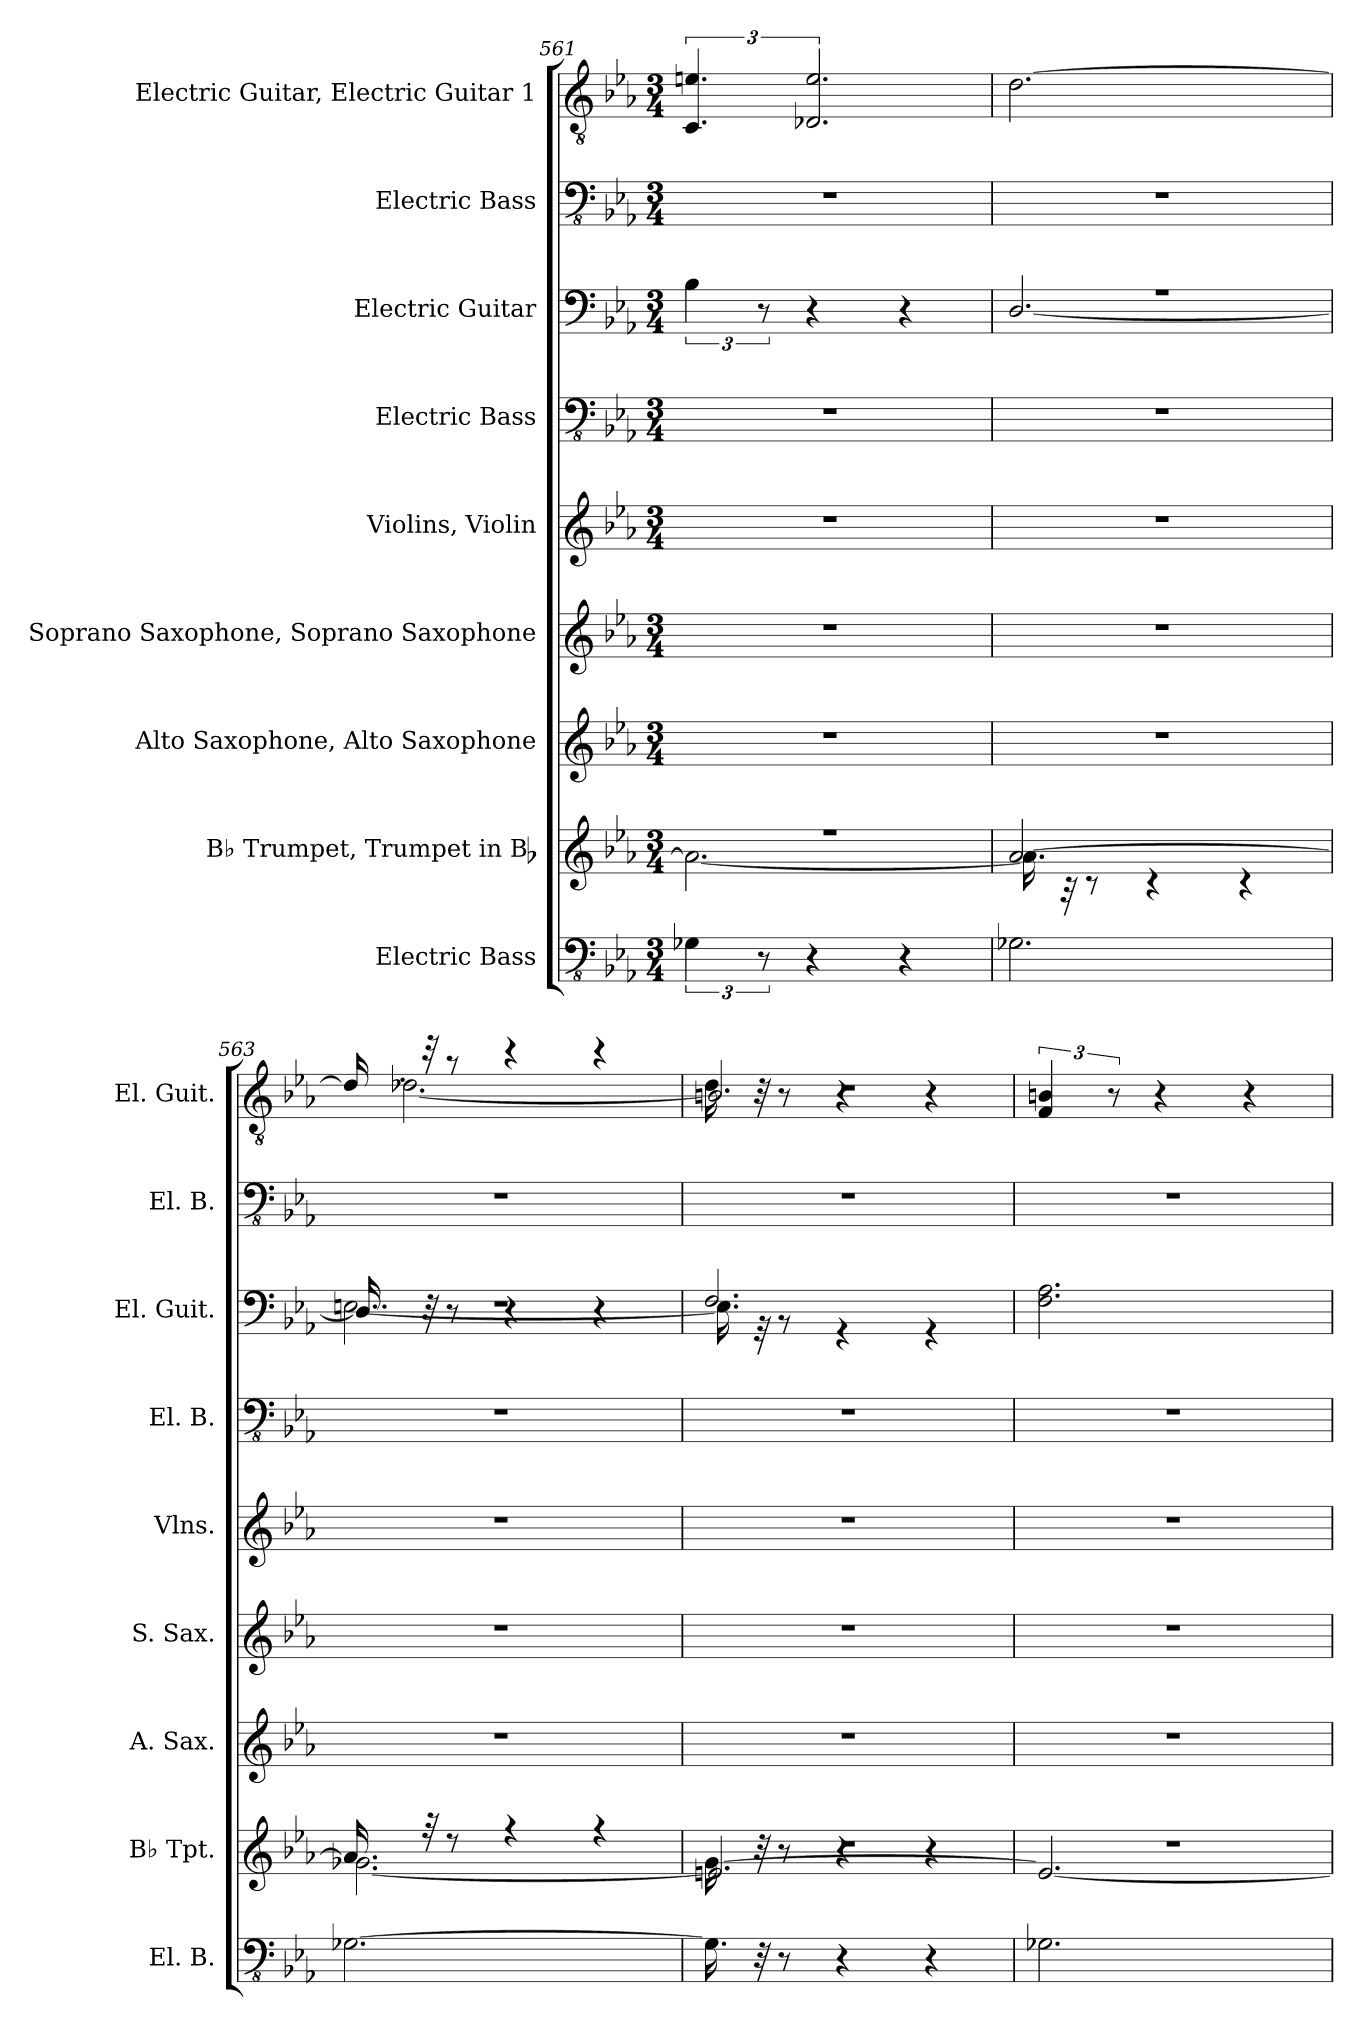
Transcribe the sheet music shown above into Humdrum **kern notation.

**kern	**kern	**kern	**kern	**kern	**kern	**kern	**kern	**kern
*part9	*part8	*part7	*part6	*part5	*part4	*part3	*part2	*part1
*staff9	*staff8	*staff7	*staff6	*staff5	*staff4	*staff3	*staff2	*staff1
*I"Electric Bass	*I"B♭ Trumpet, Trumpet in Bb	*I"Alto Saxophone, Alto Saxophone	*I"Soprano Saxophone, Soprano Saxophone	*I"Violins, Violin	*I"Electric Bass	*I"Electric Guitar	*I"Electric Bass	*I"Electric Guitar, Electric Guitar 1
*I'El. B.	*I'B♭ Tpt.	*I'A. Sax.	*I'S. Sax.	*I'Vlns.	*I'El. B.	*I'El. Guit.	*I'El. B.	*I'El. Guit.
!!LO:PB:g=z
*clefFv4	*clefG2	*clefG2	*clefG2	*clefG2	*clefFv4	*clefF4	*clefFv4	*clefGv2
*	*ITrd1c2	*ITrd5c9	*ITrd1c2	*	*	*	*	*
*k[b-e-a-]	*k[b-e-a-d-g-]	*k[b-e-a-d-g-c-]	*k[b-e-a-d-g-]	*k[b-e-a-]	*k[b-e-a-]	*k[b-e-a-]	*k[b-e-a-]	*k[b-e-a-]
*M3/4	*M3/4	*M3/4	*M3/4	*M3/4	*M3/4	*M3/4	*M3/4	*M3/4
=561	=561	=561	=561	=561	=561	=561	=561	=561
*	*^	*	*	*	*	*	*	*
6GG-X\	2.r	2.g\_	2.r	2.r	2.r	2.r	6B-\	2.r	6.C/ 6.en/
12r	.	.	.	.	.	.	12r	.	.
4r	.	.	.	.	.	.	4r	.	3.D-X/ 3.e/
4r	.	.	.	.	.	.	4r	.	.
=562	=562	=562	=562	=562	=562	=562	=562	=562	=562
*	*	*	*	*	*	*	*^	*	*
2.GG-X\	[2.g-/	16.g\]	2.r	2.r	2.r	2.r	2.r	[2.D/	2.r	[2.d\
.	.	32r	.	.	.	.	.	.	.	.
.	.	8r	.	.	.	.	.	.	.	.
.	.	4r	.	.	.	.	.	.	.	.
.	.	4r	.	.	.	.	.	.	.	.
=563	=563	=563	=563	=563	=563	=563	=563	=563	=563	=563
*	*	*	*	*	*	*	*	*^	*	*^
[2.GG-X\	16.g-/]	[2.f-X\	2.r	2.r	2.r	2.r	2.r	[2.En\	16.D/]	2.r	16.d/]	[2.d-X\
.	32r	.	.	.	.	.	.	.	32r	.	32r	.
.	8r	.	.	.	.	.	.	.	8r	.	8r	.
.	4r	.	.	.	.	.	.	.	4r	.	4r	.
.	4r	.	.	.	.	.	.	.	4r	.	4r	.
*	*	*	*	*	*	*	*	*v	*v	*	*	*
=564	=564	=564	=564	=564	=564	=564	=564	=564	=564	=564	=564
*	*	*^	*	*	*	*	*	*	*	*	*^
16.GG-\]	2.r	16.f-\]	[2.dn/	2.r	2.r	2.r	2.r	2.F/	16.E\]	2.r	2.r	16.d-\]	2.Bn/
32r	.	32r	.	.	.	.	.	.	32r	.	.	32r	.
8r	.	8r	.	.	.	.	.	.	8r	.	.	8r	.
4r	.	4r	.	.	.	.	.	.	4r	.	.	4r	.
4r	.	4r	.	.	.	.	.	.	4r	.	.	4r	.
*	*	*v	*v	*	*	*	*	*v	*v	*	*v	*v	*v
=565	=565	=565	=565	=565	=565	=565	=565	=565	=565
2.GG-X\	2.r	2.d/_	2.r	2.r	2.r	2.r	2.F\ 2.A-\	2.r	6F/ 6Bn/
.	.	.	.	.	.	.	.	.	12r
.	.	.	.	.	.	.	.	.	4r
.	.	.	.	.	.	.	.	.	4r
*	*v	*v	*	*	*	*	*	*	*
=	=	=	=	=	=	=	=	=
*-	*-	*-	*-	*-	*-	*-	*-	*-
